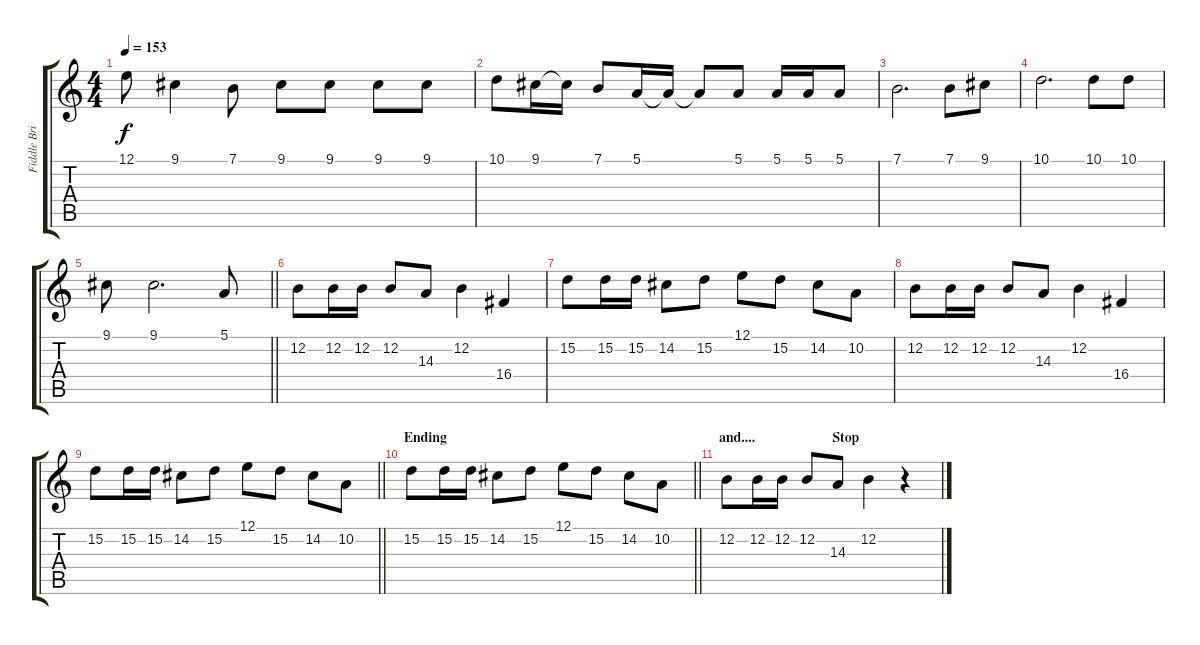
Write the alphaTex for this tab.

\track ("Fiddle Bridget Regan" "Fiddle Bri") {instrument fiddle}
\staff {score tabs}
\tuning (E4 B3 G3 D3 A2 E2) {hide}
\ts (4 4)
\tempo 153
\clef g2
\ks c
12.1.8{dy f} 9.1.4 7.1.8 9.1.8 9.1.8 9.1.8 9.1.8 |
10.1.8 9.1.16 9.1{t}.16 7.1.8 5.1.16 5.1{t}.16 5.1{t}.8 5.1.8 5.1.16 5.1.16 5.1.8 |
7.1.2{d} 7.1.8 9.1.8 |
10.1.2{d} 10.1.8 10.1.8 |
\barLineRight lightlight
9.1.8 9.1.2{d} 5.1.8 |
12.2.8 12.2.16 12.2.16 12.2.8 14.3.8 12.2.4 16.4.4 |
15.2.8 15.2.16 15.2.16 14.2.8 15.2.8 12.1.8 15.2.8 14.2.8 10.2.8 |
12.2.8 12.2.16 12.2.16 12.2.8 14.3.8 12.2.4 16.4.4 |
\barLineRight lightlight
15.2.8 15.2.16 15.2.16 14.2.8 15.2.8 12.1.8 15.2.8 14.2.8 10.2.8 |
\section ("" "Ending")
\barLineRight lightlight
15.2.8 15.2.16 15.2.16 14.2.8 15.2.8 12.1.8 15.2.8 14.2.8 10.2.8 |
\section ("" "and....                      Stop")
12.2.8 12.2.16 12.2.16 12.2.8 14.3.8 12.2.4 r.4
